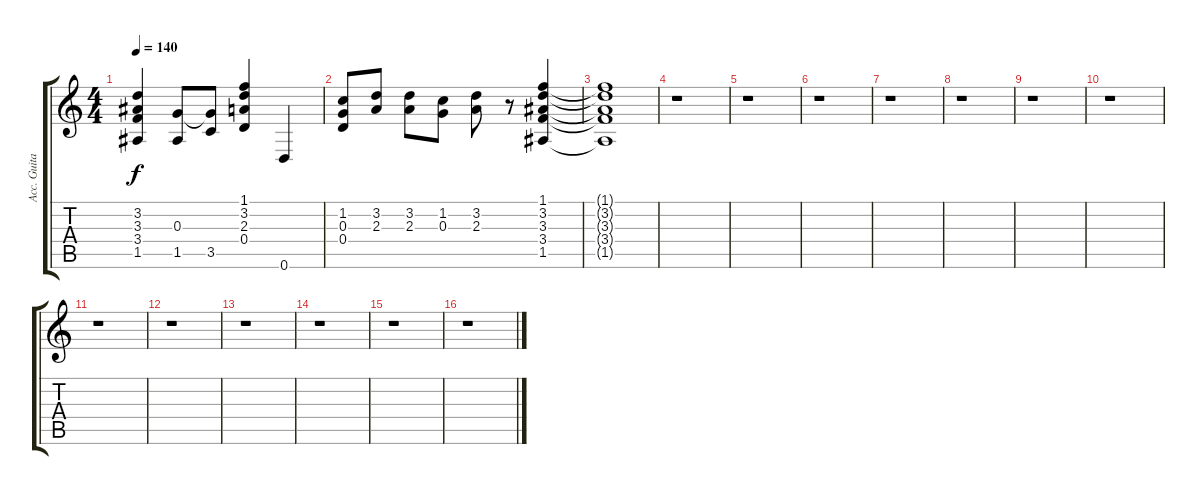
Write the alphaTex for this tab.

\track ("Acc. Guitar 1" "Acc. Guita") {instrument acousticguitarsteel}
\staff {score tabs}
\tuning (E4 B3 G3 D3 A2 D2) {hide}
\ts (4 4)
\tempo 140
\clef g2
\ks c
(3.2 3.3 3.4 1.5).4{dy f} (0.3 1.5).8 (0.3{t} 3.5).8 (1.1 3.2 2.3 0.4).4 0.6.4 |
(1.2 0.3 0.4).8 (3.2 2.3).8 (3.2 2.3).8 (1.2 0.3).8 (3.2 2.3).8 r.8 (1.1 3.2 3.3 3.4 1.5).4 |
(1.1{t} 3.2{t} 3.3{t} 3.4{t} 1.5{t}).1 |
r.1 |
r.1 |
r.1 |
r.1 |
r.1 |
r.1 |
r.1 |
r.1 |
r.1 |
r.1 |
r.1 |
r.1 |
r.1
